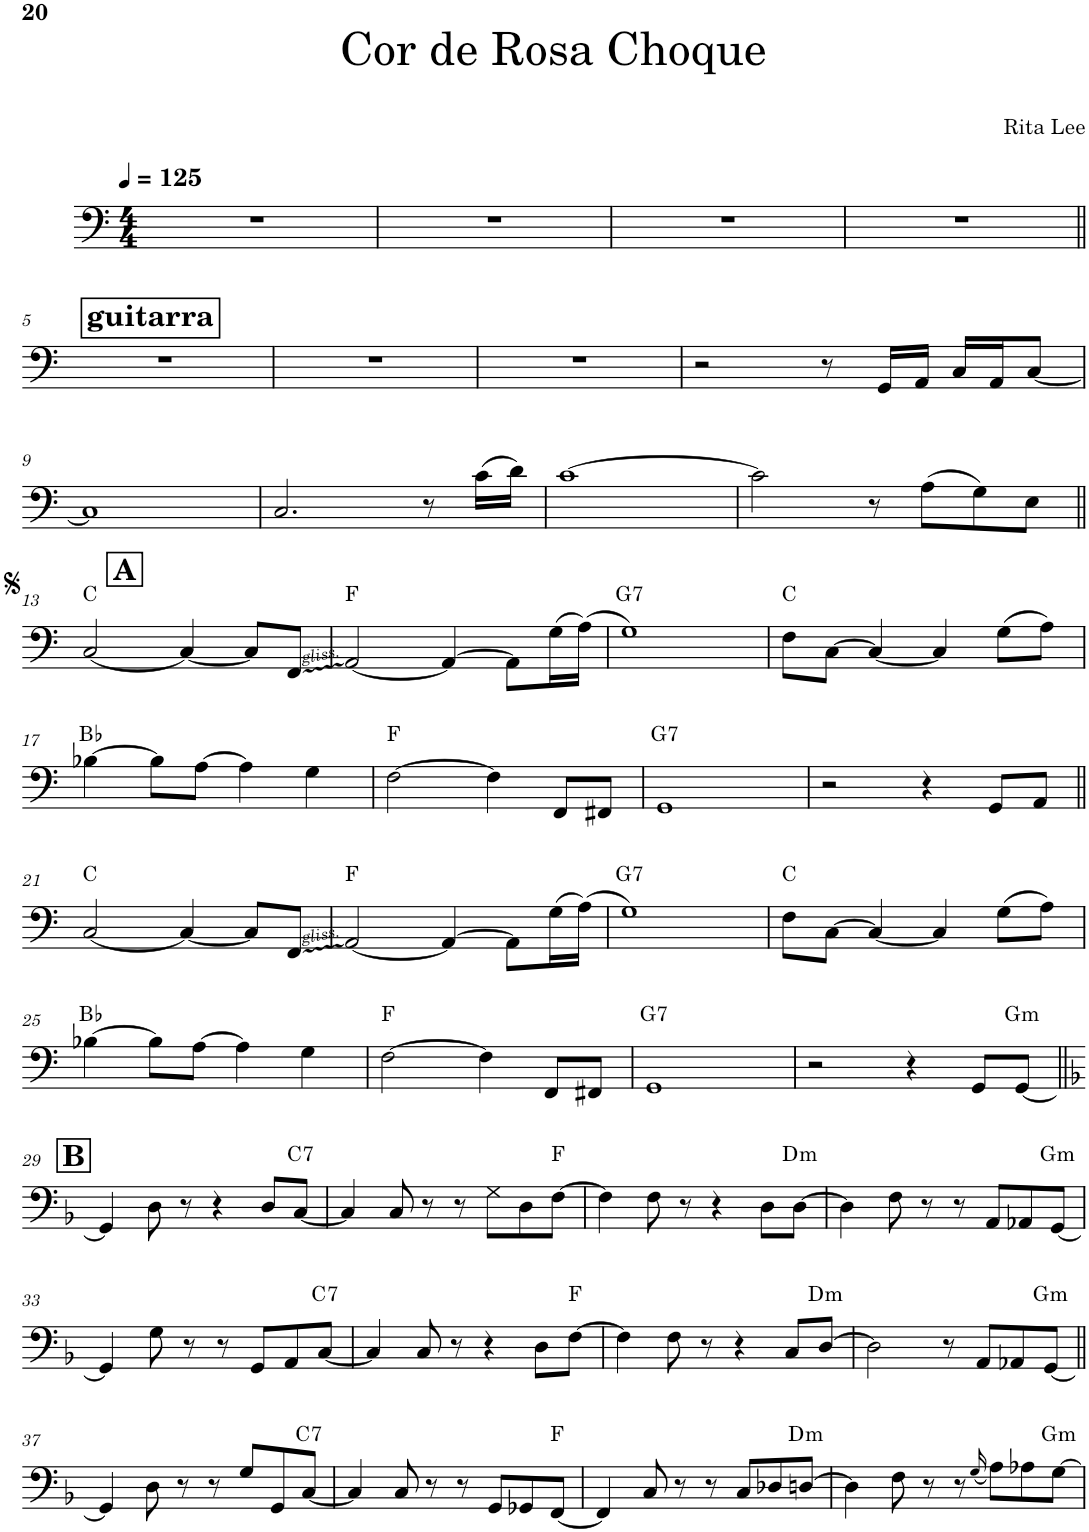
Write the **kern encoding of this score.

**kern	**harte
*part1	*part1
*staff1	*
*I"Acoustic Bass	*
*I'Bass	*
!!LO:PB:g=z
*clefF4	*
*Trd7c12	*
*k[]	*
*M4/4	*
*MM125	*
=1	=1
1r	.
=2	=2
1r	.
=3	=3
1r	.
=4	=4
1r	.
!!LO:LB:g=z
!!LO:REH:place=s1:a:B:cj:fs=14:t=guitarra
=5||	=5||
1r	.
=6	=6
1r	.
=7	=7
1r	.
=8	=8
2r	.
8r	.
16GG/LL	.
16AA/JJ	.
16C/LL	.
16AA/J	.
[8C/J	.
!!LO:LB:g=z
=9	=9
1C]	.
=10	=10
2.C/	.
8r	.
(16c\LL	.
16d\JJ)	.
=11	=11
[1c	.
=12	=12
2c\]	.
8r	.
(8A\L	.
8G\)	.
8E\J	.
!!LO:LB:g=z
!!LO:REH:place=s1:a:B:cj:fs=14:t=A
=13||	=13||
[2C/	C:maj
4C/_	.
8C/L]	.
8FF/J	.
=14	=14
[2AA/	F:maj
4AA/_	.
8AA\L]	.
(16G\L	.
(16A\JJ)	.
=15	=15
!	!LO:H:kt=7
1G)	G:7
=16	=16
8F\L	C:maj
[8C\J	.
4C/_	.
4C/]	.
(8G\L	.
8A\J)	.
!!LO:LB:g=z
=17	=17
[4B-X\	Bb:maj
8B-\L]	.
[8A\J	.
4A\]	.
4G\	.
=18	=18
[2F\	F:maj
4F\]	.
8FF/L	.
8FF#X/J	.
=19	=19
!	!LO:H:kt=7
1GG	G:7
=20	=20
2r	.
4r	.
8GG/L	.
8AA/J	.
!!LO:LB:g=z
=21||	=21||
[2C/	C:maj
4C/_	.
8C/L]	.
8FF/J	.
=22	=22
[2AA/	F:maj
4AA/_	.
8AA\L]	.
(16G\L	.
(16A\JJ)	.
=23	=23
!	!LO:H:kt=7
1G)	G:7
=24	=24
8F\L	C:maj
[8C\J	.
4C/_	.
4C/]	.
(8G\L	.
8A\J)	.
!!LO:LB:g=z
=25	=25
[4B-X\	Bb:maj
8B-\L]	.
[8A\J	.
4A\]	.
4G\	.
=26	=26
[2F\	F:maj
4F\]	.
8FF/L	.
8FF#X/J	.
=27	=27
!	!LO:H:kt=7
1GG	G:7
=28	=28
2r	.
4r	.
8GG/L	.
!	!LO:H:kt=m
[8GG/J	G:min
!!LO:LB:g=z
!!LO:REH:place=s1:a:B:cj:fs=14:t=B
=29||	=29||
*k[b-]	*
4GG/]	.
8D\	.
8r	.
4r	.
8D/L	.
!	!LO:H:kt=7
[8C/J	C:7
=30	=30
4C/]	.
8C/	.
8r	.
8r	.
8G\L	.
8D\	.
[8F\J	F:maj
=31	=31
4F\]	.
8F\	.
8r	.
4r	.
8D\L	.
!	!LO:H:kt=m
[8D\J	D:min
=32	=32
4D\]	.
8F\	.
8r	.
8r	.
8AA/L	.
8AA-X/	.
!	!LO:H:kt=m
[8GG/J	G:min
!!LO:LB:g=z
=33	=33
4GG/]	.
8G\	.
8r	.
8r	.
8GG/L	.
8AA/	.
!	!LO:H:kt=7
[8C/J	C:7
=34	=34
4C/]	.
8C/	.
8r	.
4r	.
8D\L	.
[8F\J	F:maj
=35	=35
4F\]	.
8F\	.
8r	.
4r	.
8C/L	.
!	!LO:H:kt=m
[8D/J	D:min
=36	=36
2D\]	.
8r	.
8AA/L	.
8AA-X/	.
!	!LO:H:kt=m
[8GG/J	G:min
!!LO:LB:g=z
=37||	=37||
4GG/]	.
8D\	.
8r	.
8r	.
8G/L	.
8GG/	.
!	!LO:H:kt=7
[8C/J	C:7
=38	=38
4C/]	.
8C/	.
8r	.
8r	.
8GG/L	.
8GG-X/	.
[8FF/J	F:maj
=39	=39
4FF/]	.
8C/	.
8r	.
8r	.
8C/L	.
8D-X/	.
!	!LO:H:kt=m
[8Dn/J	D:min
=40	=40
4D\]	.
8F\	.
8r	.
8r	.
(16qG/	.
8A\L)	.
8A-X\	.
!	!LO:H:kt=m
[8G\J	G:min
=	=
*-	*-
